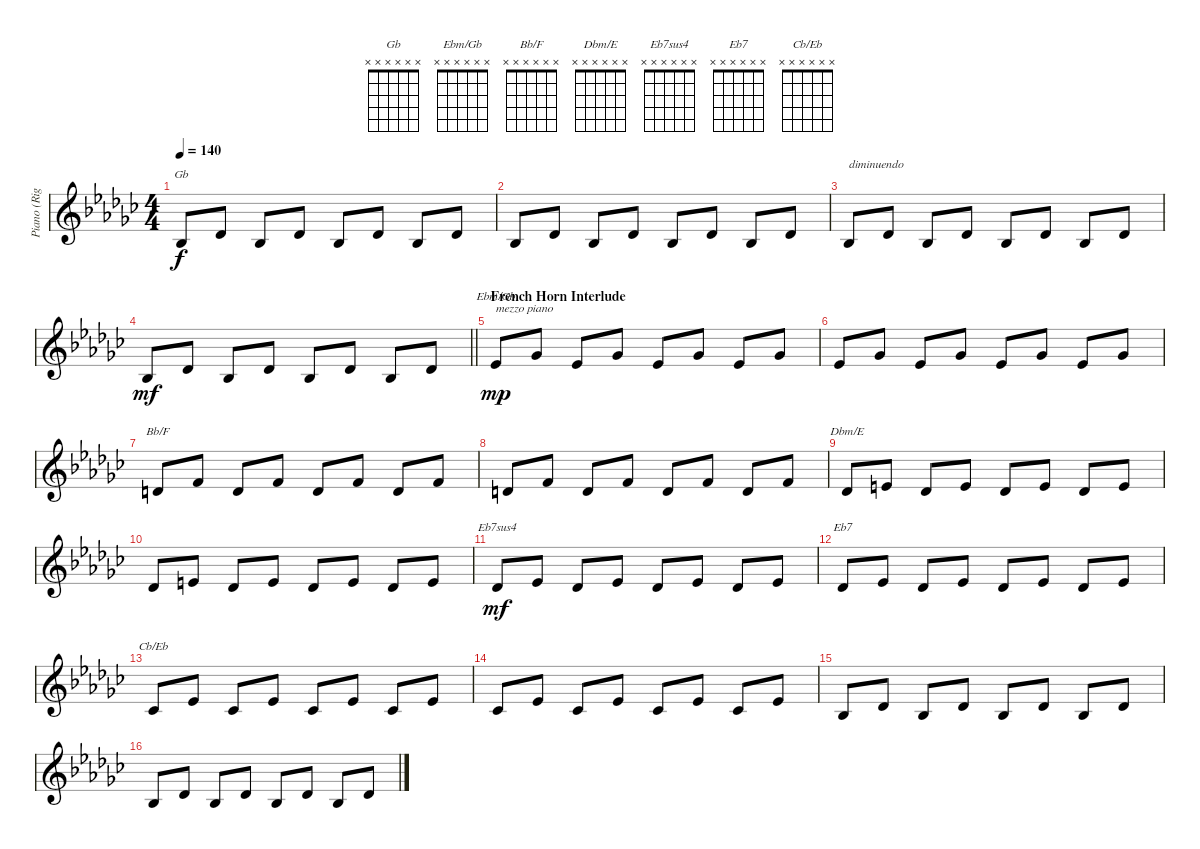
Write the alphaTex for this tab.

\track ("Piano (Right Hand)" "Piano (Rig") {instrument acousticgrandpiano}
\staff {score}
\tuning (E4 B3 G3 D3 A2 E2) {hide}
\chord ("Gb" x x x x x x)
\chord ("Ebm/Gb" x x x x x x)
\chord ("Bb/F" x x x x x x)
\chord ("Dbm/E" x x x x x x)
\chord ("Eb7sus4" x x x x x x)
\chord ("Eb7" x x x x x x)
\chord ("Cb/Eb" x x x x x x)
\ts (4 4)
\tempo 140
\clef g2
\ks ebminor
3.3.8{ch "Gb" dy f} 2.2.8 3.3.8 2.2.8 3.3.8 2.2.8 3.3.8 2.2.8 |
3.3.8 2.2.8 3.3.8 2.2.8 3.3.8 2.2.8 3.3.8 2.2.8 |
3.3.8{txt "diminuendo"} 2.2.8 3.3.8 2.2.8 3.3.8 2.2.8 3.3.8 2.2.8 |
\barLineRight lightlight
3.3.8{dy mf} 2.2.8 3.3.8 2.2.8 3.3.8 2.2.8 3.3.8 2.2.8 |
\section ("" "French Horn Interlude")
4.2.8{ch "Ebm/Gb" txt "mezzo piano" dy mp} 2.1.8 4.2.8 2.1.8 4.2.8 2.1.8 4.2.8 2.1.8 |
4.2.8 2.1.8 4.2.8 2.1.8 4.2.8 2.1.8 4.2.8 2.1.8 |
3.2.8{ch "Bb/F"} 1.1.8 3.2.8 1.1.8 3.2.8 1.1.8 3.2.8 1.1.8 |
3.2.8 1.1.8 3.2.8 1.1.8 3.2.8 1.1.8 3.2.8 1.1.8 |
2.2.8{ch "Dbm/E"} 0.1.8 2.2.8 0.1.8 2.2.8 0.1.8 2.2.8 0.1.8 |
2.2.8 0.1.8 6.3.8 5.2.8 6.3.8 5.2.8 6.3.8 5.2.8 |
6.3.8{ch "Eb7sus4" dy mf} 4.2.8 6.3.8 4.2.8 6.3.8 4.2.8 6.3.8 4.2.8 |
6.3.8{ch "Eb7"} 4.2.8 6.3.8 4.2.8 6.3.8 4.2.8 6.3.8 4.2.8 |
4.3.8{ch "Cb/Eb"} 4.2.8 4.3.8 4.2.8 4.3.8 4.2.8 4.3.8 4.2.8 |
4.3.8 4.2.8 4.3.8 4.2.8 4.3.8 4.2.8 4.3.8 4.2.8 |
3.3.8 2.2.8 3.3.8 2.2.8 3.3.8 2.2.8 3.3.8 2.2.8 |
3.3.8 2.2.8 3.3.8 2.2.8 3.3.8 2.2.8 3.3.8 2.2.8
